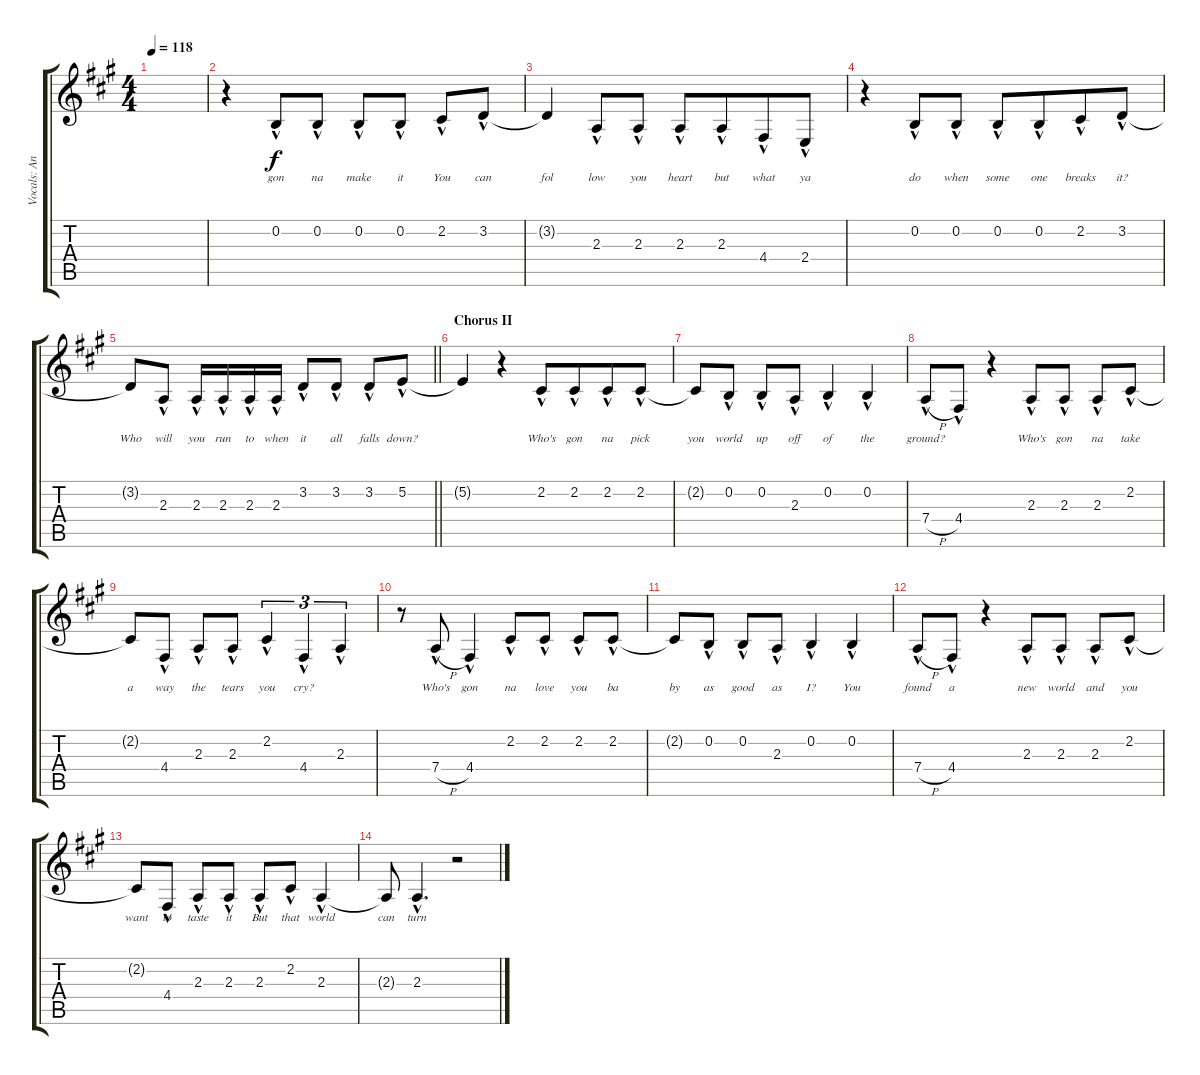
\track ("Vocals: Ann" "Vocals: An") {instrument lead2sawtooth}
\staff {score tabs}
\tuning (E4 B3 G3 D3 A2 E2) {hide}
\ts (4 4)
\tempo 118
\clef g2
\ks a
|
r.4 0.2{hac}.8{lyrics (0 "gon") lyrics (1 "") lyrics (2 "") lyrics (3 "") lyrics (4 "")} 0.2{hac}.8{lyrics (0 "na") lyrics (1 "") lyrics (2 "") lyrics (3 "") lyrics (4 "")} 0.2{hac}.8{lyrics (0 "make") lyrics (1 "") lyrics (2 "") lyrics (3 "") lyrics (4 "")} 0.2{hac}.8{lyrics (0 "it") lyrics (1 "") lyrics (2 "") lyrics (3 "") lyrics (4 "")} 2.2{hac}.8{lyrics (0 "You") lyrics (1 "") lyrics (2 "") lyrics (3 "") lyrics (4 "")} 3.2{hac}.8{lyrics (0 "can") lyrics (1 "") lyrics (2 "") lyrics (3 "") lyrics (4 "")} |
3.2{t}.4{lyrics (0 "fol") lyrics (1 "") lyrics (2 "") lyrics (3 "") lyrics (4 "")} 2.3{hac}.8{lyrics (0 "low") lyrics (1 "") lyrics (2 "") lyrics (3 "") lyrics (4 "")} 2.3{hac}.8{lyrics (0 "you") lyrics (1 "") lyrics (2 "") lyrics (3 "") lyrics (4 "")} 2.3{hac}.8{lyrics (0 "heart") lyrics (1 "") lyrics (2 "") lyrics (3 "") lyrics (4 "")} 2.3{hac}.8{lyrics (0 "but") lyrics (1 "") lyrics (2 "") lyrics (3 "") lyrics (4 "") beam merge} 4.4{hac}.8{lyrics (0 "what") lyrics (1 "") lyrics (2 "") lyrics (3 "") lyrics (4 "")} 2.4{hac}.8{lyrics (0 "ya") lyrics (1 "") lyrics (2 "") lyrics (3 "") lyrics (4 "")} |
r.4 0.2{hac}.8{lyrics (0 "do") lyrics (1 "") lyrics (2 "") lyrics (3 "") lyrics (4 "")} 0.2{hac}.8{lyrics (0 "when") lyrics (1 "") lyrics (2 "") lyrics (3 "") lyrics (4 "")} 0.2{hac}.8{lyrics (0 "some") lyrics (1 "") lyrics (2 "") lyrics (3 "") lyrics (4 "")} 0.2{hac}.8{lyrics (0 "one") lyrics (1 "") lyrics (2 "") lyrics (3 "") lyrics (4 "") beam merge} 2.2{hac}.8{lyrics (0 "breaks") lyrics (1 "") lyrics (2 "") lyrics (3 "") lyrics (4 "")} 3.2{hac}.8{lyrics (0 "it?") lyrics (1 "") lyrics (2 "") lyrics (3 "") lyrics (4 "")} |
\barLineRight lightlight
3.2{t}.8{lyrics (0 "Who") lyrics (1 "") lyrics (2 "") lyrics (3 "") lyrics (4 "")} 2.3{hac}.8{lyrics (0 "will") lyrics (1 "") lyrics (2 "") lyrics (3 "") lyrics (4 "")} 2.3{hac}.16{lyrics (0 "you") lyrics (1 "") lyrics (2 "") lyrics (3 "") lyrics (4 "")} 2.3{hac}.16{lyrics (0 "run") lyrics (1 "") lyrics (2 "") lyrics (3 "") lyrics (4 "")} 2.3{hac}.16{lyrics (0 "to") lyrics (1 "") lyrics (2 "") lyrics (3 "") lyrics (4 "")} 2.3{hac}.16{lyrics (0 "when") lyrics (1 "") lyrics (2 "") lyrics (3 "") lyrics (4 "")} 3.2{hac}.8{lyrics (0 "it") lyrics (1 "") lyrics (2 "") lyrics (3 "") lyrics (4 "")} 3.2{hac}.8{lyrics (0 "all") lyrics (1 "") lyrics (2 "") lyrics (3 "") lyrics (4 "")} 3.2{hac}.8{lyrics (0 "falls") lyrics (1 "") lyrics (2 "") lyrics (3 "") lyrics (4 "")} 5.2{hac}.8{lyrics (0 "down?") lyrics (1 "") lyrics (2 "") lyrics (3 "") lyrics (4 "")} |
\section ("" "Chorus II")
5.2{t}.4{lyrics (0 "") lyrics (1 "") lyrics (2 "") lyrics (3 "") lyrics (4 "")} r.4 2.2{hac}.8{lyrics (0 "Who's") lyrics (1 "") lyrics (2 "") lyrics (3 "") lyrics (4 "")} 2.2{hac}.8{lyrics (0 "gon") lyrics (1 "") lyrics (2 "") lyrics (3 "") lyrics (4 "") beam merge} 2.2{hac}.8{lyrics (0 "na") lyrics (1 "") lyrics (2 "") lyrics (3 "") lyrics (4 "")} 2.2{hac}.8{lyrics (0 "pick") lyrics (1 "") lyrics (2 "") lyrics (3 "") lyrics (4 "")} |
2.2{t}.8{lyrics (0 "you") lyrics (1 "") lyrics (2 "") lyrics (3 "") lyrics (4 "")} 0.2{hac}.8{lyrics (0 "world") lyrics (1 "") lyrics (2 "") lyrics (3 "") lyrics (4 "")} 0.2{hac}.8{lyrics (0 "up") lyrics (1 "") lyrics (2 "") lyrics (3 "") lyrics (4 "")} 2.3{hac}.8{lyrics (0 "off") lyrics (1 "") lyrics (2 "") lyrics (3 "") lyrics (4 "")} 0.2{hac}.4{lyrics (0 "of") lyrics (1 "") lyrics (2 "") lyrics (3 "") lyrics (4 "")} 0.2{hac}.4{lyrics (0 "the") lyrics (1 "") lyrics (2 "") lyrics (3 "") lyrics (4 "")} |
7.4{h hac}.8{lyrics (0 "ground?") lyrics (1 "") lyrics (2 "") lyrics (3 "") lyrics (4 "")} 4.4{hac}.8{lyrics (0 "") lyrics (1 "") lyrics (2 "") lyrics (3 "") lyrics (4 "")} r.4 2.3{hac}.8{lyrics (0 "Who's") lyrics (1 "") lyrics (2 "") lyrics (3 "") lyrics (4 "")} 2.3{hac}.8{lyrics (0 "gon") lyrics (1 "") lyrics (2 "") lyrics (3 "") lyrics (4 "")} 2.3{hac}.8{lyrics (0 "na") lyrics (1 "") lyrics (2 "") lyrics (3 "") lyrics (4 "")} 2.2{hac}.8{lyrics (0 "take") lyrics (1 "") lyrics (2 "") lyrics (3 "") lyrics (4 "")} |
2.2{t}.8{lyrics (0 "a") lyrics (1 "") lyrics (2 "") lyrics (3 "") lyrics (4 "")} 4.4{hac}.8{lyrics (0 "way") lyrics (1 "") lyrics (2 "") lyrics (3 "") lyrics (4 "")} 2.3{hac}.8{lyrics (0 "the") lyrics (1 "") lyrics (2 "") lyrics (3 "") lyrics (4 "")} 2.3{hac}.8{lyrics (0 "tears") lyrics (1 "") lyrics (2 "") lyrics (3 "") lyrics (4 "")} 2.2{hac}.4{tu (3 2) lyrics (0 "you") lyrics (1 "") lyrics (2 "") lyrics (3 "") lyrics (4 "")} 4.4{hac}.4{tu (3 2) lyrics (0 "cry?") lyrics (1 "") lyrics (2 "") lyrics (3 "") lyrics (4 "")} 2.3{hac}.4{tu (3 2) lyrics (0 "") lyrics (1 "") lyrics (2 "") lyrics (3 "") lyrics (4 "")} |
r.8 7.4{h hac}.8{lyrics (0 "Who's") lyrics (1 "") lyrics (2 "") lyrics (3 "") lyrics (4 "")} 4.4{hac}.4{lyrics (0 "gon") lyrics (1 "") lyrics (2 "") lyrics (3 "") lyrics (4 "")} 2.2{hac}.8{lyrics (0 "na") lyrics (1 "") lyrics (2 "") lyrics (3 "") lyrics (4 "")} 2.2{hac}.8{lyrics (0 "love") lyrics (1 "") lyrics (2 "") lyrics (3 "") lyrics (4 "")} 2.2{hac}.8{lyrics (0 "you") lyrics (1 "") lyrics (2 "") lyrics (3 "") lyrics (4 "")} 2.2{hac}.8{lyrics (0 "ba") lyrics (1 "") lyrics (2 "") lyrics (3 "") lyrics (4 "")} |
2.2{t}.8{lyrics (0 "by") lyrics (1 "") lyrics (2 "") lyrics (3 "") lyrics (4 "")} 0.2{hac}.8{lyrics (0 "as") lyrics (1 "") lyrics (2 "") lyrics (3 "") lyrics (4 "")} 0.2{hac}.8{lyrics (0 "good") lyrics (1 "") lyrics (2 "") lyrics (3 "") lyrics (4 "")} 2.3{hac}.8{lyrics (0 "as") lyrics (1 "") lyrics (2 "") lyrics (3 "") lyrics (4 "")} 0.2{hac}.4{lyrics (0 "I?") lyrics (1 "") lyrics (2 "") lyrics (3 "") lyrics (4 "")} 0.2{hac}.4{lyrics (0 "You") lyrics (1 "") lyrics (2 "") lyrics (3 "") lyrics (4 "")} |
7.4{h hac}.8{lyrics (0 "found") lyrics (1 "") lyrics (2 "") lyrics (3 "") lyrics (4 "")} 4.4{hac}.8{lyrics (0 "a") lyrics (1 "") lyrics (2 "") lyrics (3 "") lyrics (4 "")} r.4 2.3{hac}.8{lyrics (0 "new") lyrics (1 "") lyrics (2 "") lyrics (3 "") lyrics (4 "")} 2.3{hac}.8{lyrics (0 "world") lyrics (1 "") lyrics (2 "") lyrics (3 "") lyrics (4 "")} 2.3{hac}.8{lyrics (0 "and") lyrics (1 "") lyrics (2 "") lyrics (3 "") lyrics (4 "")} 2.2{hac}.8{lyrics (0 "you") lyrics (1 "") lyrics (2 "") lyrics (3 "") lyrics (4 "")} |
2.2{t}.8{lyrics (0 "want") lyrics (1 "") lyrics (2 "") lyrics (3 "") lyrics (4 "")} 4.4{hac}.8{lyrics (0 "to") lyrics (1 "") lyrics (2 "") lyrics (3 "") lyrics (4 "")} 2.3{hac}.8{lyrics (0 "taste") lyrics (1 "") lyrics (2 "") lyrics (3 "") lyrics (4 "")} 2.3{hac}.8{lyrics (0 "it") lyrics (1 "") lyrics (2 "") lyrics (3 "") lyrics (4 "")} 2.3{hac}.8{lyrics (0 "But") lyrics (1 "") lyrics (2 "") lyrics (3 "") lyrics (4 "")} 2.2{hac}.8{lyrics (0 "that") lyrics (1 "") lyrics (2 "") lyrics (3 "") lyrics (4 "")} 2.3{hac}.4{lyrics (0 "world") lyrics (1 "") lyrics (2 "") lyrics (3 "") lyrics (4 "")} |
2.3{t}.8{lyrics (0 "can") lyrics (1 "") lyrics (2 "") lyrics (3 "") lyrics (4 "")} 2.3{hac}.4{d lyrics (0 "turn") lyrics (1 "") lyrics (2 "") lyrics (3 "") lyrics (4 "")} r.2
